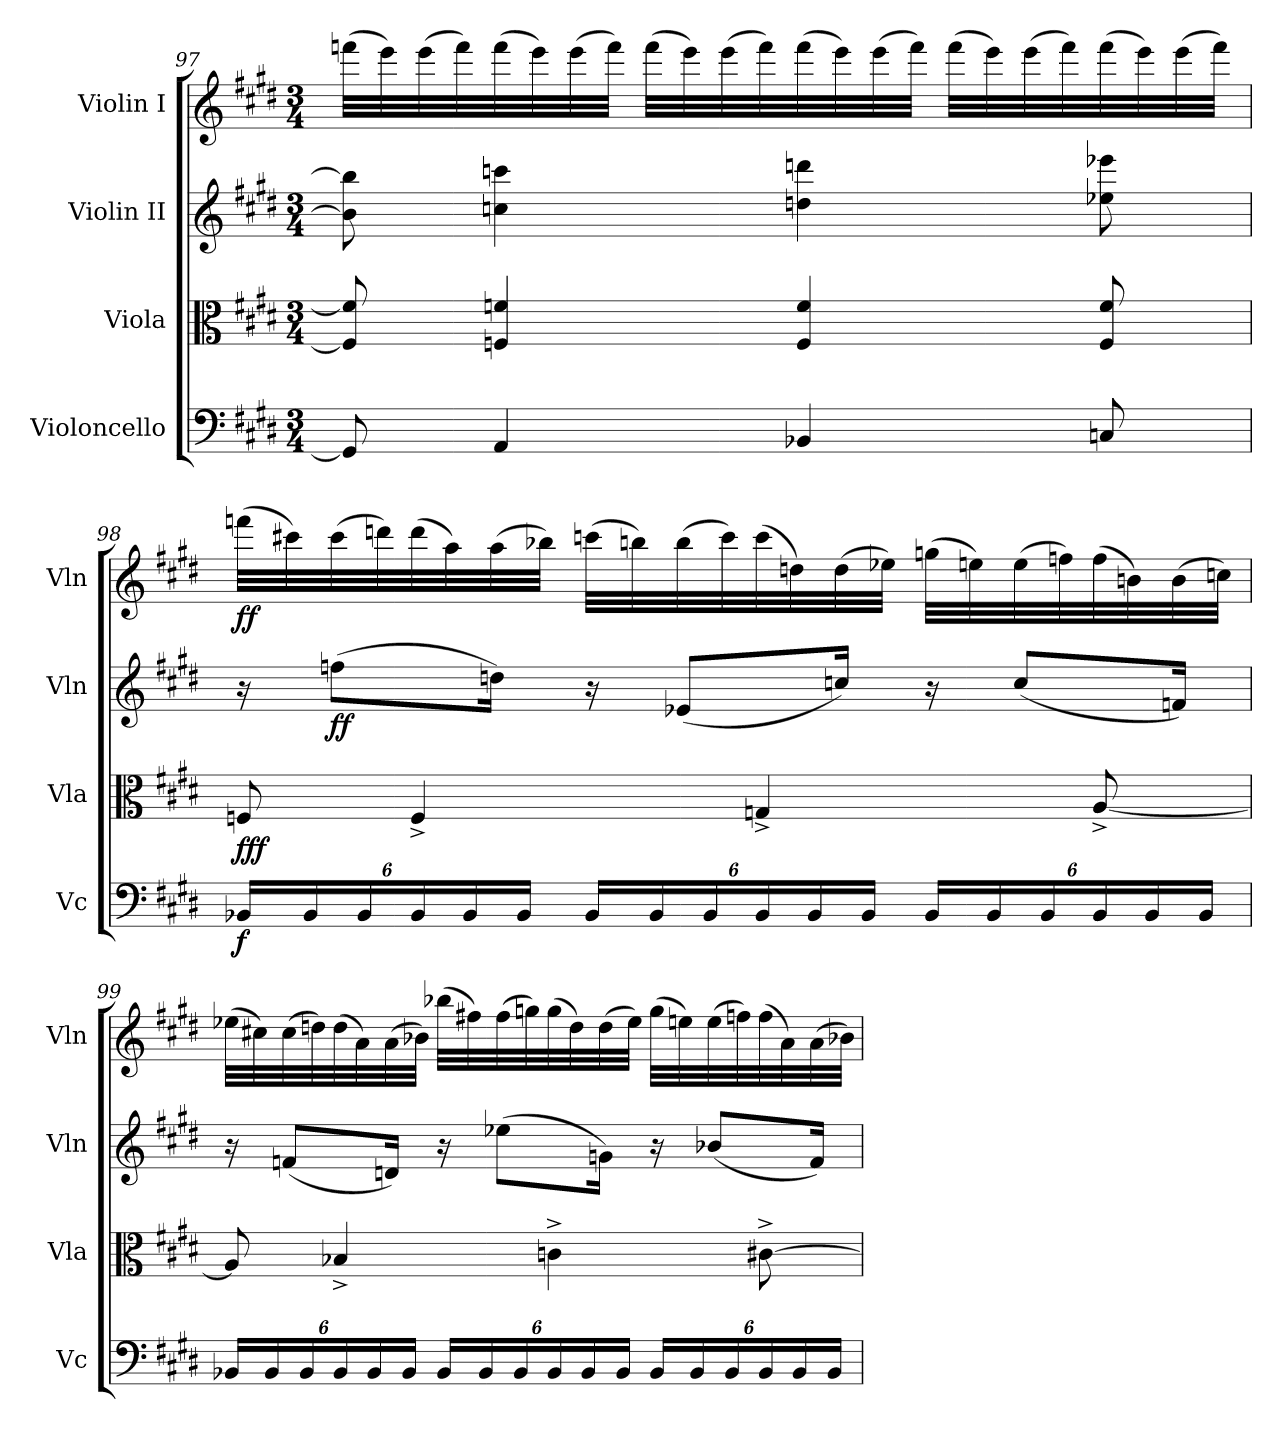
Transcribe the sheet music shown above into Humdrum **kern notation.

**kern	**dynam	**kern	**dynam	**kern	**dynam	**kern	**dynam
*part4	*part4	*part3	*part3	*part2	*part2	*part1	*part1
*staff4	*staff4	*staff3	*staff3	*staff2	*staff2	*staff1	*staff1
*I"Violoncello	*	*I"Viola	*	*I"Violin II	*	*I"Violin I	*
*I'Vc	*	*I'Vla	*	*I'Vln	*	*I'Vln	*
!!LO:LB:g=z
*clefF4	*	*clefC3	*	*clefG2	*	*clefG2	*
*k[f#c#g#d#]	*	*k[f#c#g#d#]	*	*k[f#c#g#d#]	*	*k[f#c#g#d#]	*
*M3/4	*	*M3/4	*	*M3/4	*	*M3/4	*
=97	=97	=97	=97	=97	=97	=97	=97
8GG#/]	.	8F/] 8f/]	.	8b\] 8bb\]	.	(32fffn\LLL	.
.	.	.	.	.	.	32eee\)	.
.	.	.	.	.	.	(32eee\	.
.	.	.	.	.	.	32fff\)	.
4AA/	.	4Fn/ 4fn/	.	4ccn\ 4cccn\	.	(32fff\	.
.	.	.	.	.	.	32eee\)	.
.	.	.	.	.	.	(32eee\	.
.	.	.	.	.	.	32fff\JJJ)	.
.	.	.	.	.	.	(32fff\LLL	.
.	.	.	.	.	.	32eee\)	.
.	.	.	.	.	.	(32eee\	.
.	.	.	.	.	.	32fff\)	.
4BB-X/	.	4F/ 4f/	.	4ddn\ 4dddn\	.	(32fff\	.
.	.	.	.	.	.	32eee\)	.
.	.	.	.	.	.	(32eee\	.
.	.	.	.	.	.	32fff\JJJ)	.
.	.	.	.	.	.	(32fff\LLL	.
.	.	.	.	.	.	32eee\)	.
.	.	.	.	.	.	(32eee\	.
.	.	.	.	.	.	32fff\)	.
8Cn/	.	8F/ 8f/	.	8ee-X\ 8eee-X\	.	(32fff\	.
.	.	.	.	.	.	32eee\)	.
.	.	.	.	.	.	(32eee\	.
.	.	.	.	.	.	32fff\JJJ)	.
=98	=98	=98	=98	=98	=98	=98	=98
*Xbrackettup	*	*	*	*	*	*	*
!	!LO:DY:b	!	!LO:DY:b	!	!	!	!LO:DY:b
24BB-X/LL	f	8Fn/	fff	16r	.	(32fffn\LLL	ff
.	.	.	.	.	.	32ccc#X\)	.
24BB-/	.	.	.	.	.	.	.
!	!	!	!	!	!LO:DY:b	!	!
.	.	.	.	(8ffn\L	ff	(32ccc#\	.
24BB-/	.	.	.	.	.	.	.
.	.	.	.	.	.	32dddn\)	.
24BB-/	.	4F^/	.	.	.	(32ddd\	.
.	.	.	.	.	.	32aa\)	.
24BB-/	.	.	.	.	.	.	.
.	.	.	.	16ddn\Jk)	.	(32aa\	.
24BB-/JJ	.	.	.	.	.	.	.
.	.	.	.	.	.	32bb-X\JJJ)	.
24BB-/LL	.	.	.	16r	.	(32cccn\LLL	.
.	.	.	.	.	.	32bbn\)	.
24BB-/	.	.	.	.	.	.	.
.	.	.	.	(8e-X/L	.	(32bb\	.
24BB-/	.	.	.	.	.	.	.
.	.	.	.	.	.	32ccc\)	.
24BB-/	.	4Gn^/	.	.	.	(32ccc\	.
.	.	.	.	.	.	32ddn\)	.
24BB-/	.	.	.	.	.	.	.
.	.	.	.	16ccn/Jk)	.	(32dd\	.
24BB-/JJ	.	.	.	.	.	.	.
.	.	.	.	.	.	32ee-X\JJJ)	.
24BB-/LL	.	.	.	16r	.	(32ggn\LLL	.
.	.	.	.	.	.	32een\)	.
24BB-/	.	.	.	.	.	.	.
.	.	.	.	(8cc/L	.	(32ee\	.
24BB-/	.	.	.	.	.	.	.
.	.	.	.	.	.	32ffn\)	.
24BB-/	.	[8A^/	.	.	.	(32ff\	.
.	.	.	.	.	.	32bn\)	.
24BB-/	.	.	.	.	.	.	.
.	.	.	.	16fn/Jk)	.	(32b\	.
24BB-/JJ	.	.	.	.	.	.	.
.	.	.	.	.	.	32ccn\JJJ)	.
!!LO:PB:g=z
=99	=99	=99	=99	=99	=99	=99	=99
24BB-X/LL	.	8A/]	.	16r	.	(32ee-X\LLL	.
.	.	.	.	.	.	32cc#X\)	.
24BB-/	.	.	.	.	.	.	.
.	.	.	.	(8fn/L	.	(32cc#\	.
24BB-/	.	.	.	.	.	.	.
.	.	.	.	.	.	32ddn\)	.
24BB-/	.	4B-X^/	.	.	.	(32dd\	.
.	.	.	.	.	.	32a\)	.
24BB-/	.	.	.	.	.	.	.
.	.	.	.	16dn/Jk)	.	(32a\	.
24BB-/JJ	.	.	.	.	.	.	.
.	.	.	.	.	.	32b-X\JJJ)	.
24BB-/LL	.	.	.	16r	.	(32bb-X\LLL	.
.	.	.	.	.	.	32ff#X\)	.
24BB-/	.	.	.	.	.	.	.
.	.	.	.	(8ee-X\L	.	(32ff#\	.
24BB-/	.	.	.	.	.	.	.
.	.	.	.	.	.	32ggn\)	.
24BB-/	.	4cn^\	.	.	.	(32gg\	.
.	.	.	.	.	.	32dd\)	.
24BB-/	.	.	.	.	.	.	.
.	.	.	.	16gn\Jk)	.	(32dd\	.
24BB-/JJ	.	.	.	.	.	.	.
.	.	.	.	.	.	32ee-\JJJ)	.
24BB-/LL	.	.	.	16r	.	(32gg\LLL	.
.	.	.	.	.	.	32een\)	.
24BB-/	.	.	.	.	.	.	.
.	.	.	.	(8b-X/L	.	(32ee\	.
24BB-/	.	.	.	.	.	.	.
.	.	.	.	.	.	32ffn\)	.
24BB-/	.	[8c#X^\	.	.	.	(32ff\	.
.	.	.	.	.	.	32a\)	.
24BB-/	.	.	.	.	.	.	.
.	.	.	.	16f/Jk)	.	(32a\	.
24BB-/JJ	.	.	.	.	.	.	.
.	.	.	.	.	.	32b-X\JJJ)	.
=	=	=	=	=	=	=	=
*-	*-	*-	*-	*-	*-	*-	*-
